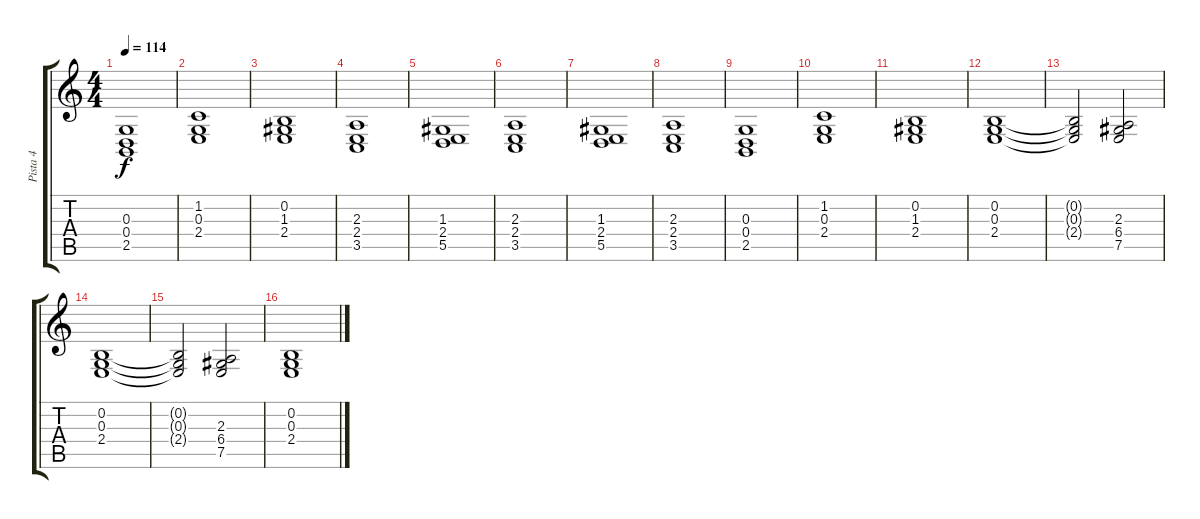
\track ("Pista 4" "Pista 4") {instrument reedorgan}
\staff {score tabs}
\tuning (E4 B3 G3 D3 A2 E2) {hide}
\ts (4 4)
\tempo 114
\clef g2
\ks c
(0.3 0.4 2.5).1{dy f} |
(1.2 0.3 2.4).1 |
(0.2 1.3 2.4).1 |
(2.3 2.4 3.5).1 |
(1.3 2.4 5.5).1 |
(2.3 2.4 3.5).1 |
(1.3 2.4 5.5).1 |
(2.3 2.4 3.5).1 |
(0.3 0.4 2.5).1 |
(1.2 0.3 2.4).1 |
(0.2 1.3 2.4).1 |
(0.2 0.3 2.4).1 |
(0.2{t} 0.3{t} 2.4{t}).2 (2.3 6.4 7.5).2 |
(0.2 0.3 2.4).1 |
(0.2{t} 0.3{t} 2.4{t}).2 (2.3 6.4 7.5).2 |
(0.2 0.3 2.4).1
